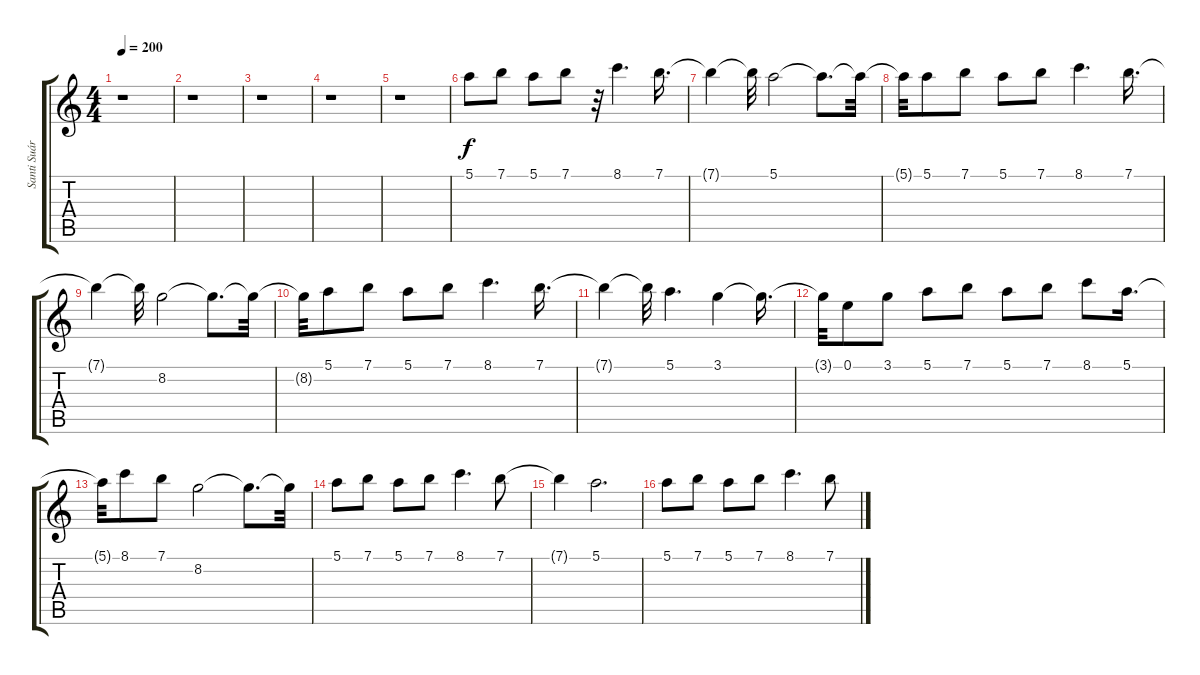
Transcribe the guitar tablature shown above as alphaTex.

\track ("Santi Suárez" "Santi Suár") {instrument distortionguitar}
\staff {score tabs}
\tuning (E4 B3 G3 D3 A2 E2) {hide}
\ts (4 4)
\tempo 200
\clef g2
\ks c
r.1{dy f} |
r.1 |
r.1 |
r.1 |
r.1 |
5.1.8 7.1.8 5.1.8 7.1.8 r.32 8.1.4{d} 7.1.16{d} |
7.1{t}.4 7.1{t}.32 5.1.2 5.1{t}.8{d} 5.1{t}.32 |
5.1{t}.32 5.1.8 7.1.8 5.1.8 7.1.8 8.1.4{d} 7.1.16{d} |
7.1{t}.4 7.1{t}.32 8.2.2 8.2{t}.8{d} 8.2{t}.32 |
8.2{t}.32 5.1.8 7.1.8 5.1.8 7.1.8 8.1.4{d} 7.1.16{d} |
7.1{t}.4 7.1{t}.32 5.1.4{d} 3.1.4 3.1{t}.16{d} |
3.1{t}.32 0.1.8 3.1.8 5.1.8 7.1.8 5.1.8 7.1.8 8.1.8 5.1.16{d} |
5.1{t}.32 8.1.8 7.1.8 8.2.2 8.2{t}.8{d} 8.2{t}.32 |
5.1.8 7.1.8 5.1.8 7.1.8 8.1.4{d} 7.1.8 |
7.1{t}.4 5.1.2{d} |
5.1.8 7.1.8 5.1.8 7.1.8 8.1.4{d} 7.1.8
